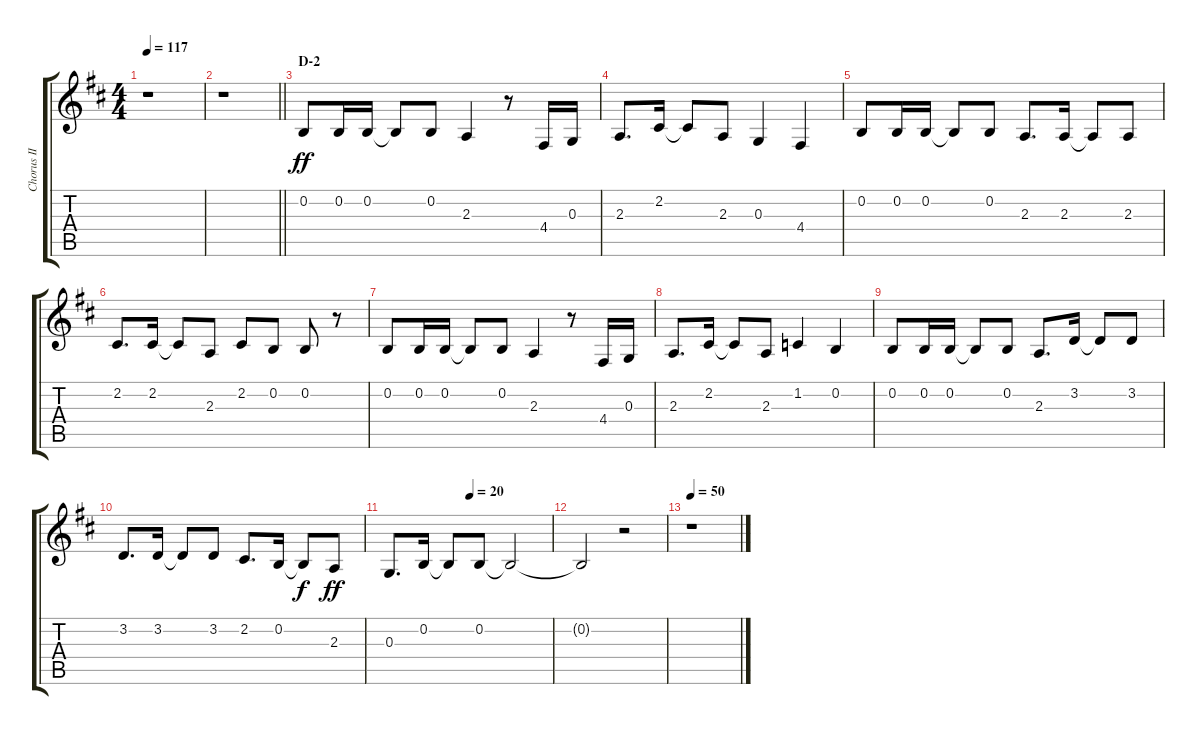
\track ("Chorus II" "Chorus II") {instrument voiceoohs}
\staff {score tabs}
\tuning (E4 B3 G3 D3 A2 E2) {hide}
\ts (4 4)
\tempo 117
\clef g2
\ks d
r.1{dy ff} |
\barLineRight lightlight
r.1 |
\section ("" "D-2")
0.2.8 0.2.16 0.2.16 0.2{t}.8 0.2.8 2.3.4 r.8 4.4.16 0.3.16 |
2.3.8{d} 2.2.16 2.2{t}.8 2.3.8 0.3.4 4.4.4 |
0.2.8 0.2.16 0.2.16 0.2{t}.8 0.2.8 2.3.8{d} 2.3.16 2.3{t}.8 2.3.8 |
2.2.8{d} 2.2.16 2.2{t}.8 2.3.8 2.2.8 0.2.8 0.2.8 r.8 |
0.2.8 0.2.16 0.2.16 0.2{t}.8 0.2.8 2.3.4 r.8 4.4.16 0.3.16 |
2.3.8{d} 2.2.16 2.2{t}.8 2.3.8 1.2.4 0.2.4 |
0.2.8 0.2.16 0.2.16 0.2{t}.8 0.2.8 2.3.8{d} 3.2.16 3.2{t}.8 3.2.8 |
3.2.8{d} 3.2.16 3.2{t}.8 3.2.8 2.2.8{d} 0.2.16 0.2{t}.8{dy f} 2.3.8{dy ff} |
\tempo (20 0.5)
0.3.8{d} 0.2.16 0.2{t}.8 0.2.8 0.2{t}.2 |
0.2{t}.2 r.2 |
\tempo 50
r.1
